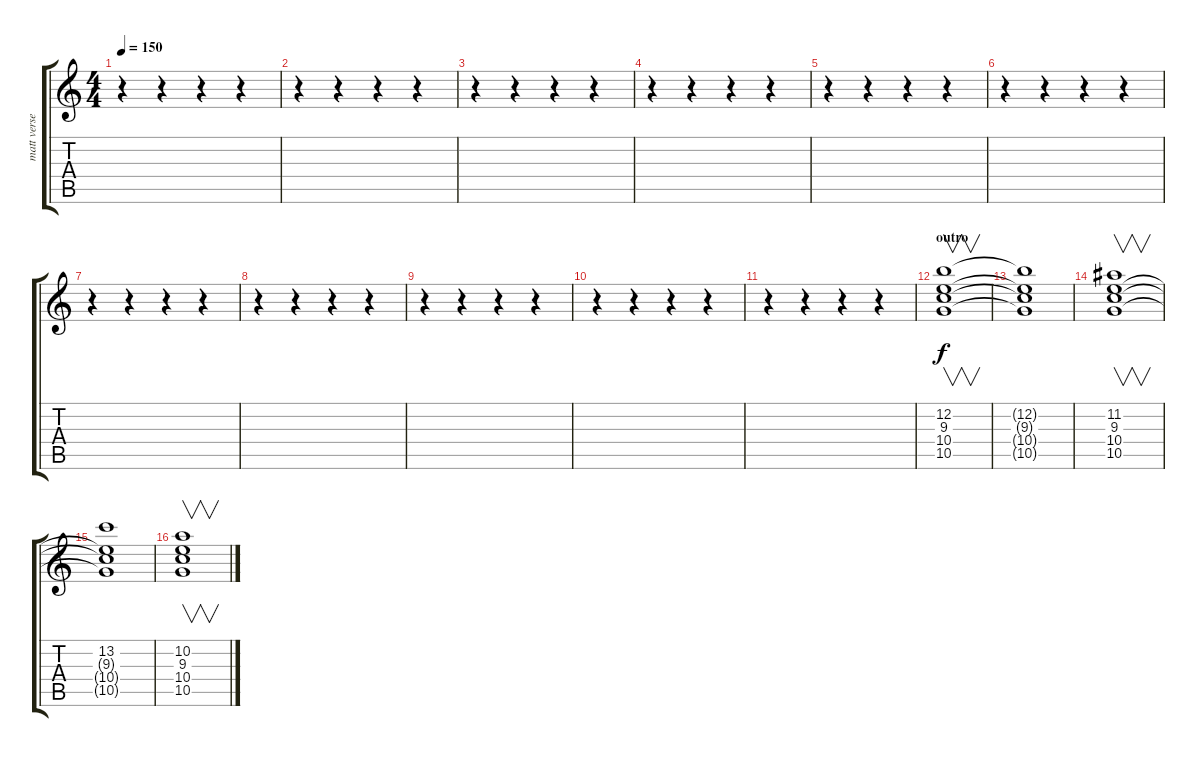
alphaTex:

\track ("matt verse" "matt verse") {instrument acousticguitarsteel}
\staff {score tabs}
\tuning (E4 B3 G3 D3 A2 E2) {hide}
\ts (4 4)
\tempo 150
\clef g2
\ks c
r.4{dy f} r.4 r.4 r.4 |
r.4 r.4 r.4 r.4 |
r.4 r.4 r.4 r.4 |
r.4 r.4 r.4 r.4 |
r.4 r.4 r.4 r.4 |
r.4 r.4 r.4 r.4 |
r.4 r.4 r.4 r.4 |
r.4 r.4 r.4 r.4 |
r.4 r.4 r.4 r.4 |
r.4 r.4 r.4 r.4 |
r.4 r.4 r.4 r.4 |
\section ("" "outro")
(12.2 9.3 10.4 10.5).1{v} |
(12.2{t} 9.3{t} 10.4{t} 10.5{t}).1 |
(11.2 9.3 10.4 10.5).1{v} |
(13.2 9.3{t} 10.4{t} 10.5{t}).1 |
(10.2 9.3 10.4 10.5).1{v}
